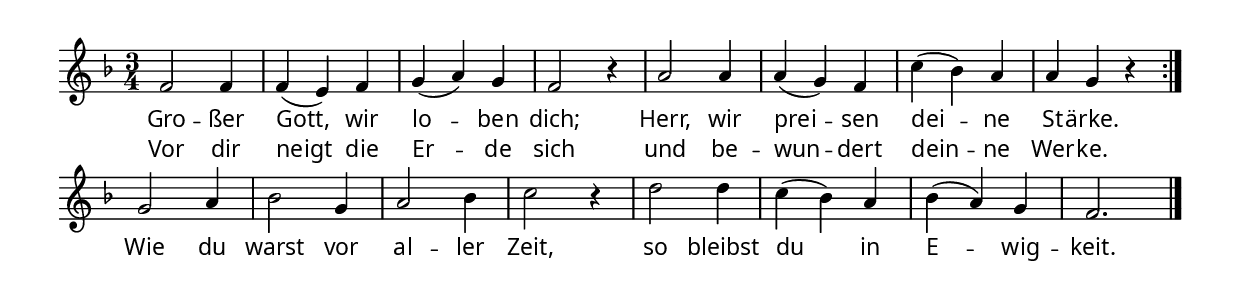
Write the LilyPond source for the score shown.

% 331
% Großer Gott, wir loben dich
% Text: Ignaz Franz 1768 nach dem >>Te Deum laudamuse<< 4. Jh.
% Melodie: Lüneburg 1668, Wien um 1776, Leipzig 1819

\version "2.24.0"

%#(set-default-paper-size "a5")

\paper  {
  myStaffSize = #18
  #(define fonts
    (make-pango-font-tree "Minion Pro"
     "Myriad Pro"
     "Luxi Mono"
     (/ myStaffSize 20)))
}

% No 'Music engraving by LilyPond ...'
\header {
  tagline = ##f
  %title = "Großer Gott, wir loben dich"
}

\layout {
  % Don't outdent after first line
  indent = 0\in

  % Don't count the bar numbers when breaking scores
  \context {
    \Score
    \remove "Bar_number_engraver"
  }
}

\score {
<<
  \relative f' {
    \key f \major
    \time 3/4
    \repeat volta 2
    { f2 f4  f( e) f  g( a) g  f2 r4
    a2 a4 a( g) f c'( bes) a a g r4 }
    g2 a4 bes2 g4 a2 bes4 c2 r4
    d2 d4 c( bes) a bes( a) g f2. \bar "|."
  }
  \addlyrics {
    Gro -- ßer Gott, wir lo -- ben dich;
    Herr, wir prei -- sen dei -- ne St -- ärke.
  }
  \addlyrics {
     Vor dir neigt die Er -- de sich und be -- wun -- dert
     dein -- ne Wer -- ke. Wie du warst vor al -- ler
     Zeit, so bleibst du in E -- wig -- keit.
  }
>>
\layout {}
\midi {}
}
